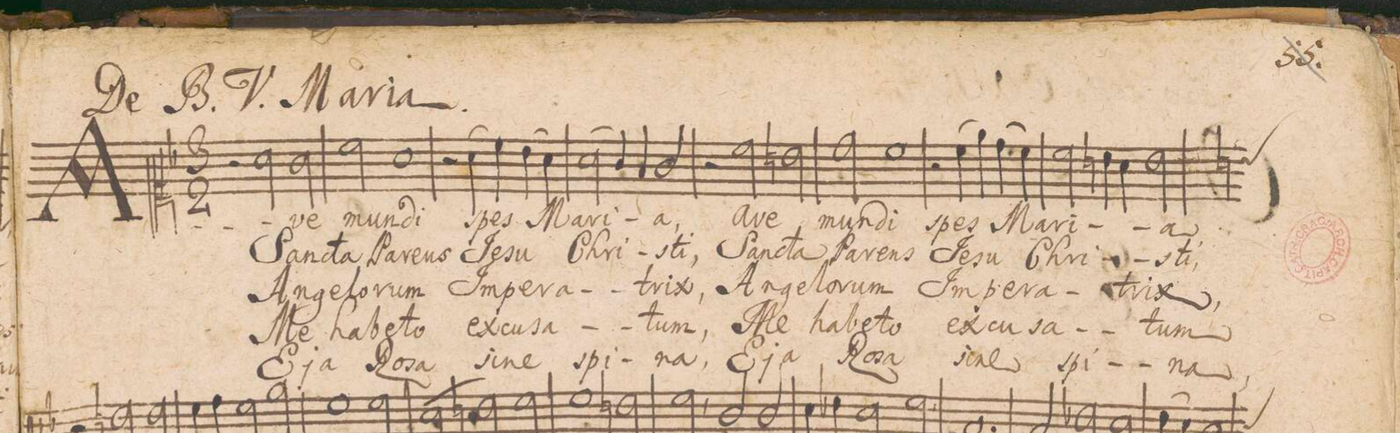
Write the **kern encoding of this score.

**kern	**text	**text	**text	**text	**text
*I"CANTVS.	*	*	*	*	*
*clefC1	*	*	*	*	*
*k[b-]	*	*	*	*	*
*M3/2	*	*	*	*	*
2r	.	.	.	.	.
*2\right	*	*	*	*	*
2a\	A-	San-	An-	Me	E-
2g\	-ve	-cta	-ge-	ha-	-ja
=2	=2	=2	=2	=2	=2
2cc\	mun-	Pa-	-lo-	-be-	Ro-
1a	-di	-rens	-rum	-to	-sa
=3	=3	=3	=3	=3	=3
2r	.	.	.	.	.
(4a\	spes	Je-	Im-	ex-	si-
4cc\)	.	.	.	.	.
(4b-\	Ma-	-su	-pe-	cu-	-ne
4a\)	.	.	.	.	.
=4	=4	=4	=4	=4	=4
(2a\	-ri-	Chri-	-ra-	-sa-	spi-
4g/)	.	.	.	.	.
4f/	.	.	.	.	.
2g/	-a,	-sti,	-trix,	-tum,	-na,
=5	=5	=5	=5	=5	=5
2r	.	.	.	.	.
2cc\	A-	San-	An-	Me	E-
2bn\	-ve	-cta	-ge-	ha-	-ja
=6	=6	=6	=6	=6	=6
2dd\	mun-	Pa-	-lo-	-be-	Ro-
1cc	-di	-rens	-rum	-to	-sa
=7	=7	=7	=7	=7	=7
2r	.	.	.	.	.
(4cc\	spes	Je-	Im-	ex-	si-
4ee\)	.	.	.	.	.
(4dd\	Ma-	-su	-pe-	-cu-	ne
4cc\)	.	.	.	.	.
=8	=8	=8	=8	=8	=8
2cc\	-ri-	Chri-	-ra-	-sa-	spi-
4bn\	.	.	.	.	.
4a\	.	.	.	.	.
2b\	-a	-sti,	-trix,	-tum	-na,
*custos:b	*	*	*	*	*
=9	=9	=9	=9	=9	=9
*-	*-	*-	*-	*-	*-
